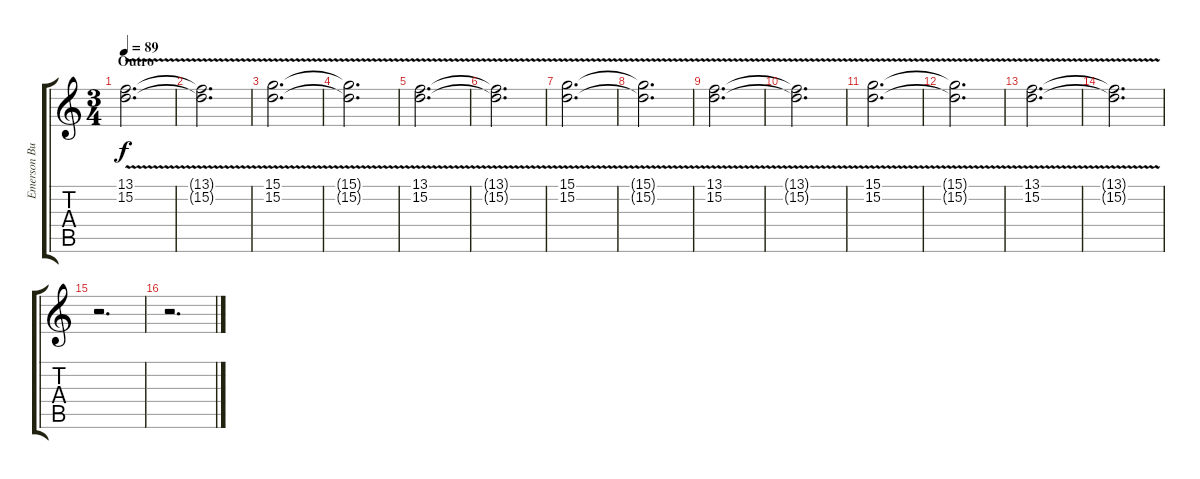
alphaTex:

\track ("Emerson Burton (Keyboard)" "Emerson Bu") {instrument churchorgan}
\staff {score tabs}
\tuning (E4 B3 G3 D3 A2 E2) {hide}
\ts (3 4)
\section ("" "Outro")
\tempo 89
\clef g2
\ks c
(13.1{v} 15.2{v}).2{d dy f} |
(13.1{t} 15.2{t}).2{d} |
(15.1{v} 15.2{v}).2{d} |
(15.1{t} 15.2{t}).2{d} |
(13.1{v} 15.2{v}).2{d} |
(13.1{t} 15.2{t}).2{d} |
(15.1{v} 15.2{v}).2{d} |
(15.1{t} 15.2{t}).2{d} |
(13.1{v} 15.2{v}).2{d} |
(13.1{t} 15.2{t}).2{d} |
(15.1{v} 15.2{v}).2{d} |
(15.1{t} 15.2{t}).2{d} |
(13.1{v} 15.2{v}).2{d} |
(13.1{t} 15.2{t}).2{d} |
r.2{d} |
r.2{d}
